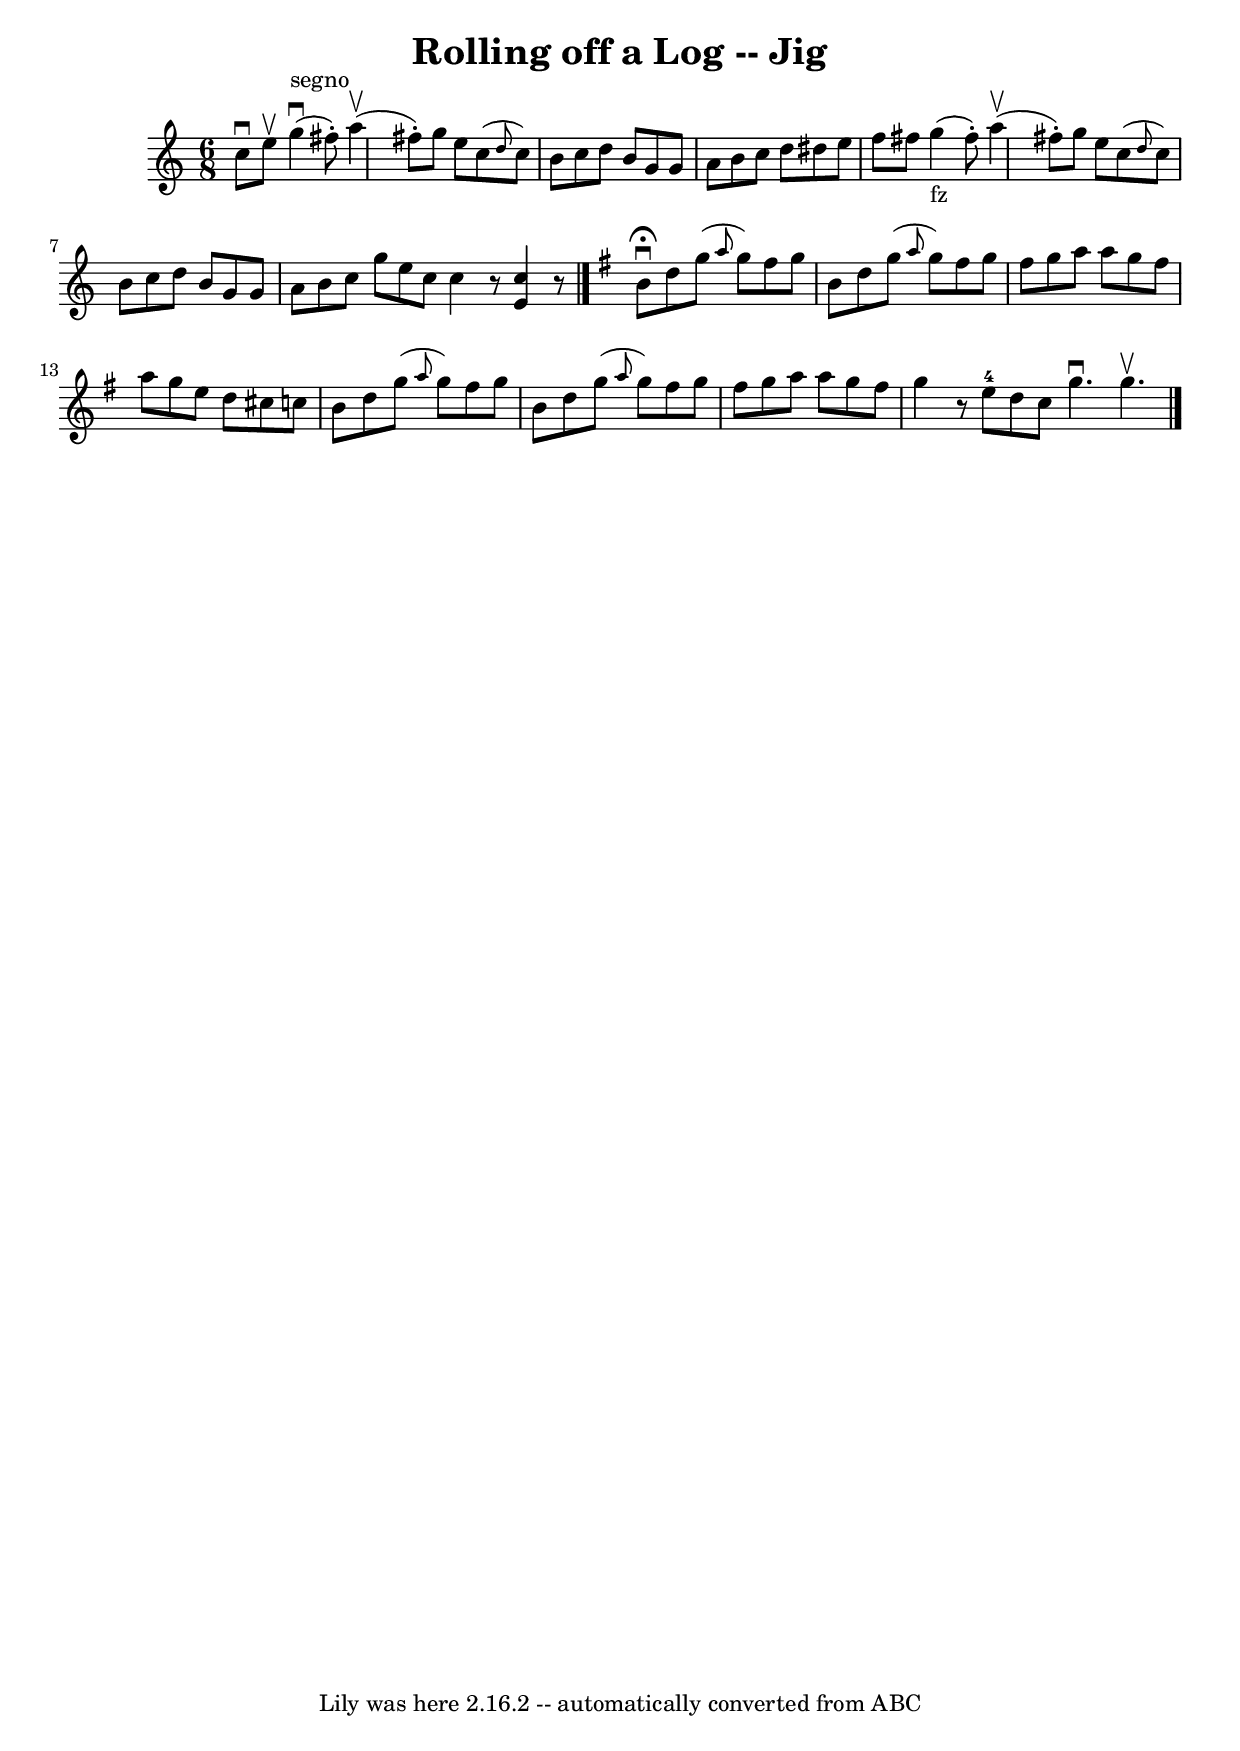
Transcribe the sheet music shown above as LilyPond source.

\version "2.7.40"
\include "Mammoth.ily"
\header {
	%% book = "Ryan's Mammoth Collection"
	crossRefNumber = "1"
	footnotes = ""
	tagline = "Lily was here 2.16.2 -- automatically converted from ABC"
	title = "Rolling off a Log -- Jig"
}
voicedefault =  {


\time 6/8 
\key c \major c''8^\downbow e''8^\upbow |
 g''4 
^"segno"^\downbow(fis''8 -.) a''4^\upbow(fis''8 -.) |
   
g''8 e''8 c''8 (\grace { d''8  } c''8) b'8 c''8  |
   
d''8 b'8 g'8 g'8 a'8 b'8  |
 c''8 d''8 dis''8    
e''8 f''8 fis''8  |
 g''4_"fz"(fis''8 -.) a''4 
^\upbow(fis''8 -.) |
 g''8 e''8 c''8 (\grace { d''8  }   
c''8) b'8 c''8  |
 d''8 b'8 g'8 g'8 a'8 b'8  
|
 c''8 g''8 e''8 c''8  \bar ":|" c''4    r8 << e'4    
c''4   >>   r8 \bar "|."   
\key g \major b'8^\fermata^\downbow d''8    
g''8 (\grace { a''8  } g''8) fis''8 g''8  |
 b'8 d''8  
 g''8 (\grace { a''8  } g''8) fis''8 g''8  |
 fis''8    
g''8 a''8 a''8 g''8 fis''8  |
 a''8 g''8 e''8 d''8 
 cis''8 c''!8  |
 b'8 d''8 g''8 (\grace { a''8  }   
g''8) fis''8 g''8  |
 b'8 d''8 g''8 (\grace { a''8  } 
 g''8) fis''8 g''8  |
 fis''8 g''8 a''8 a''8 g''8  
 fis''8  |
 g''4    r8 e''8-4 d''8 c''8  \bar ":|" g''4. 
^\downbow g''4.^\upbow     \bar "|."   
}

\score{
    <<

	\context Staff="default"
	{
	    \voicedefault 
	}

    >>
	\layout {
	}
	\midi {}
}
